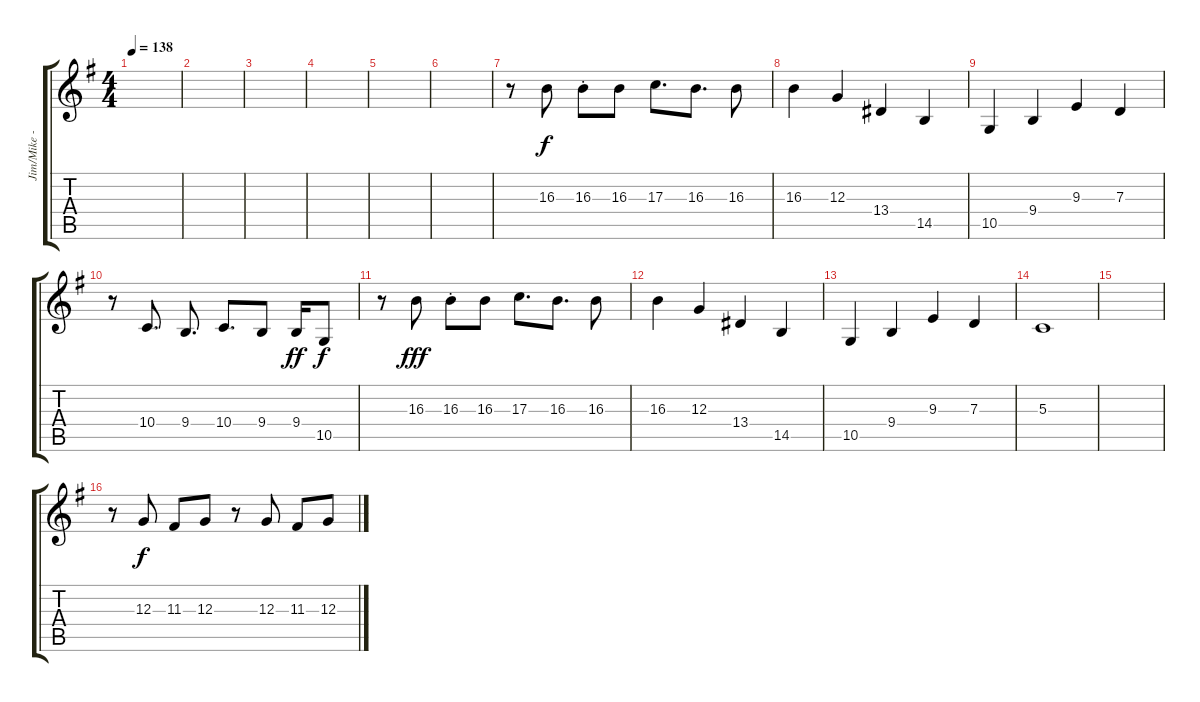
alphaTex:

\track ("Jim/Mike - Alto Sax" "Jim/Mike -") {instrument altosax}
\staff {score tabs}
\tuning (E4 B3 G3 D3 A2 E2) {hide}
\ts (4 4)
\tempo 138
\clef g2
\ks g
|
|
|
|
|
|
r.8 16.3.8 16.3{st}.8 16.3.8 17.3.8{d} 16.3.8{d} 16.3.8 |
16.3.4 12.3.4 13.4.4 14.5.4 |
10.5.4 9.4.4 9.3.4 7.3.4 |
r.8 10.4.8{d} 9.4.8{d} 10.4.8{d} 9.4.8 9.4.16{dy ff} 10.5.8{dy f} |
r.8 16.3.8{dy fff} 16.3{st}.8 16.3.8 17.3.8{d} 16.3.8{d} 16.3.8 |
16.3.4 12.3.4 13.4.4 14.5.4 |
10.5.4 9.4.4 9.3.4 7.3.4 |
5.3.1 |
|
r.8 12.3.8{dy f} 11.3.8 12.3.8 r.8 12.3.8 11.3.8 12.3.8
